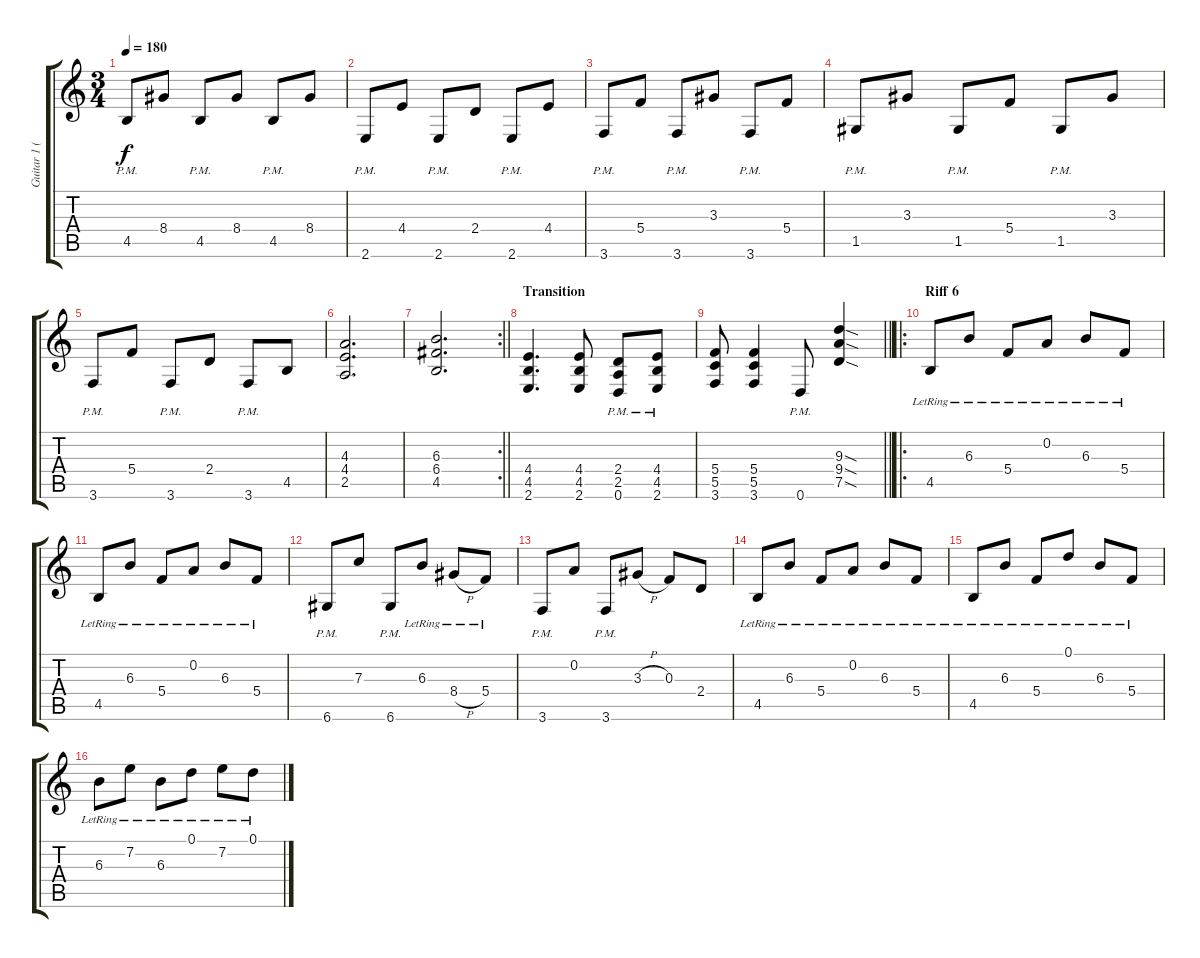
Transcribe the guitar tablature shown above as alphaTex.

\track ("Guitar 1 (Left)" "Guitar 1 (") {instrument acousticguitarsteel}
\staff {score tabs}
\tuning (D4 A3 F3 C3 G2 D2) {hide}
\ts (3 4)
\tempo 180
\clef g2
\ks c
4.5{pm}.8{dy f} 8.4.8 4.5{pm}.8 8.4.8 4.5{pm}.8 8.4.8 |
2.6{pm}.8 4.4.8 2.6{pm}.8 2.4.8 2.6{pm}.8 4.4.8 |
3.6{pm}.8 5.4.8 3.6{pm}.8 3.3.8 3.6{pm}.8 5.4.8 |
1.5{pm}.8 3.3.8 1.5{pm}.8 5.4.8 1.5{pm}.8 3.3.8 |
3.6{pm}.8 5.4.8 3.6{pm}.8 2.4.8 3.6{pm}.8 4.5.8 |
(4.3 4.4 2.5).2{d} |
\rc 2
\barLineRight lightlight
(6.3 6.4 4.5).2{d} |
\section ("" "Transition")
(4.4 4.5 2.6).4{d} (4.4 4.5 2.6).8 (2.4{pm} 2.5{pm} 0.6{pm}).8 (4.4{pm} 4.5{pm} 2.6{pm}).8 |
\barLineRight lightlight
(5.4 5.5 3.6).8 (5.4 5.5 3.6).4 0.6{pm}.8 (9.3{sod} 9.4{sod} 7.5{sod}).4 |
\ro
\section ("" "Riff 6")
4.5{lr}.8 6.3{lr}.8 5.4{lr}.8 0.2{lr}.8 6.3{lr}.8 5.4{lr}.8 |
4.5{lr}.8 6.3{lr}.8 5.4{lr}.8 0.2{lr}.8 6.3{lr}.8 5.4{lr}.8 |
6.6{pm}.8 7.3.8 6.6{pm}.8 6.3{lr}.8 8.4{h lr}.8 5.4{lr}.8 |
3.6{pm}.8 0.2.8 3.6{pm}.8 3.3{h}.8 0.3.8 2.4.8 |
4.5{lr}.8 6.3{lr}.8 5.4{lr}.8 0.2{lr}.8 6.3{lr}.8 5.4{lr}.8 |
4.5{lr}.8 6.3{lr}.8 5.4{lr}.8 0.1{lr}.8 6.3{lr}.8 5.4{lr}.8 |
6.3{lr}.8 7.2{lr}.8 6.3{lr}.8 0.1{lr}.8 7.2{lr}.8 0.1{lr}.8
